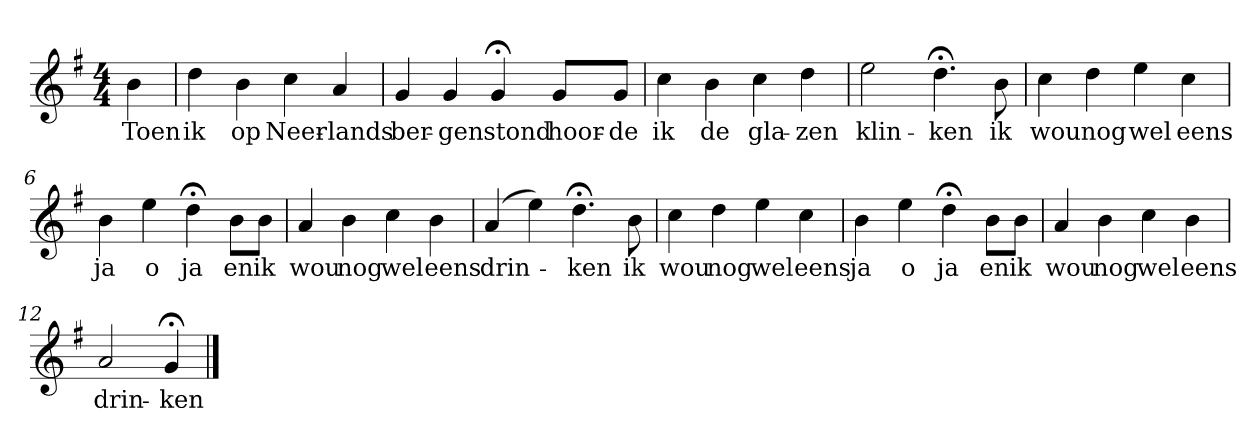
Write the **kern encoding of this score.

**kern	**text
*part1	*part1
*staff1	*staff1
*k[f#]	*
*G:	*
*M4/4	*
*MM120	*
=	=
4b	Toen
=1	=1
4dd	ik
4b	op
4cc	Neer-
4a	-lands
=2	=2
4g	ber-
4g	-gen
4g;<	stond
8gL	hoor-
8gJ	-de
=3	=3
4cc	ik
4b	de
4cc	gla-
4dd	-zen
=4	=4
2ee	klin-
4.dd;<	-ken
8b	ik
=5	=5
4cc	wou
4dd	nog
4ee	wel
4cc	eens
=6	=6
4b	ja
4ee	o
4dd;<	ja
8bL	en
8bJ	ik
=7	=7
4a	wou
4b	nog
4cc	wel
4b	eens
=8	=8
(4a	drin-
4ee)	.
4.dd;<	-ken
8b	ik
=9	=9
4cc	wou
4dd	nog
4ee	wel
4cc	eens
=10	=10
4b	ja
4ee	o
4dd;<	ja
8bL	en
8bJ	ik
=11	=11
4a	wou
4b	nog
4cc	wel
4b	eens
=12	=12
2a	drin-
4g;<	-ken
==	==
*-	*-
